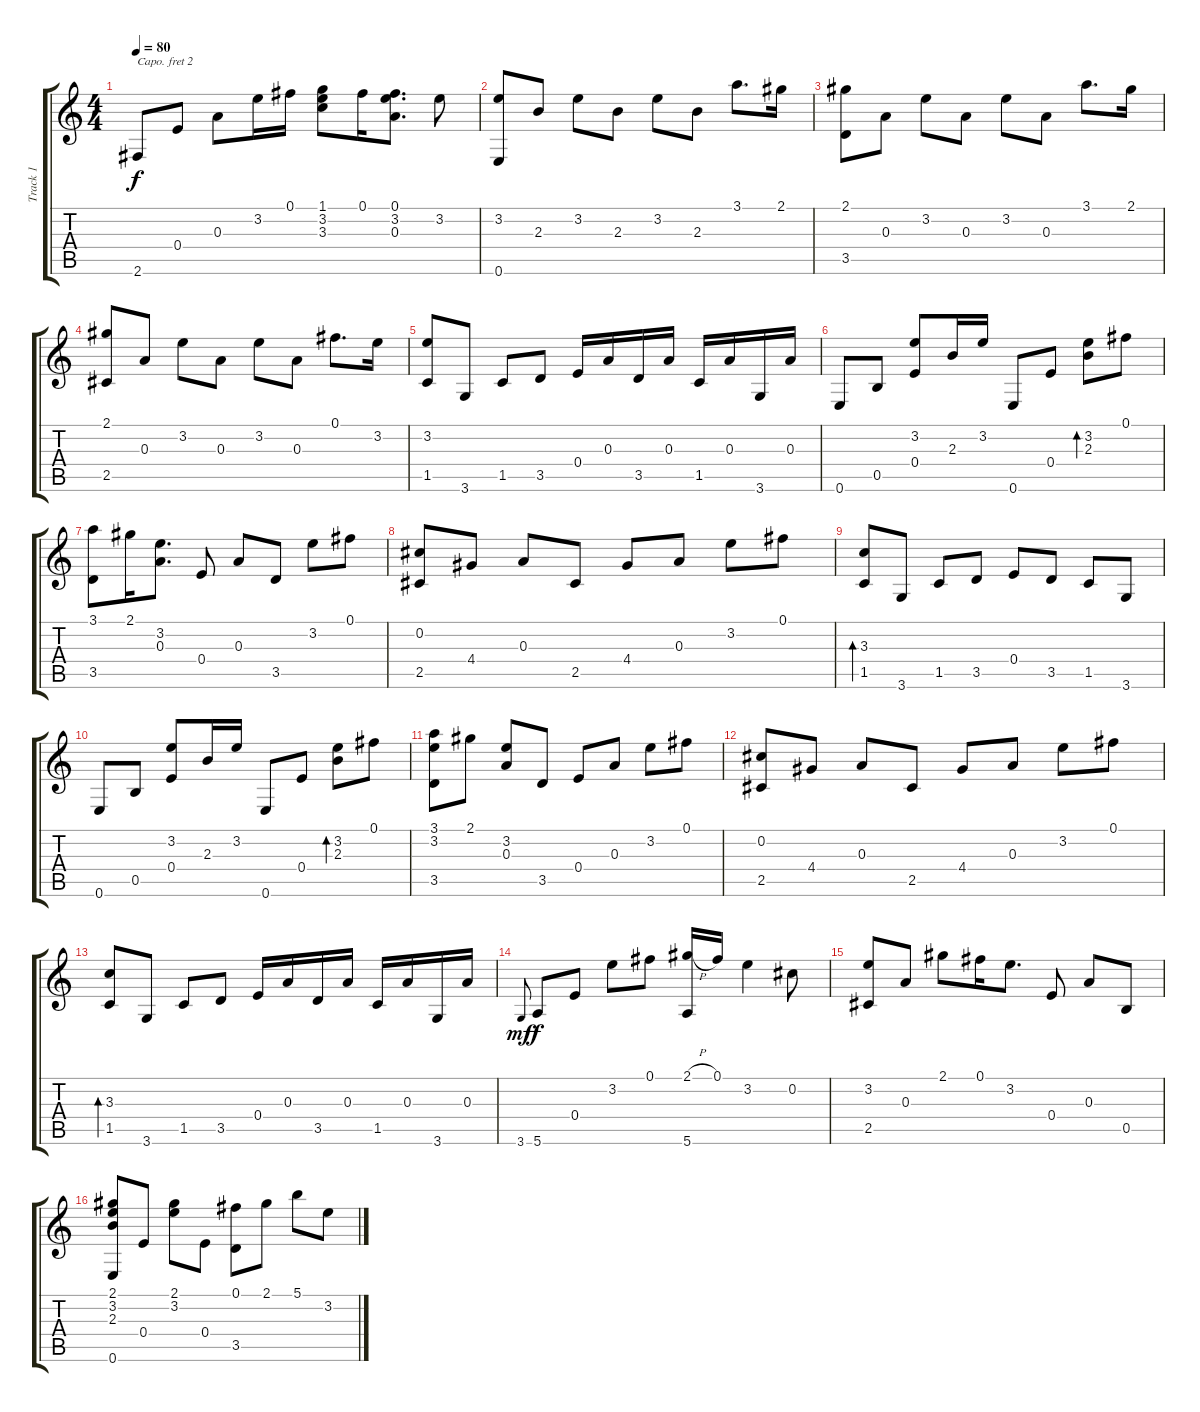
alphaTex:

\track ("Track 1" "Track 1") {instrument acousticguitarsteel}
\staff {score tabs}
\capo 2
\tuning (E4 B3 G3 D3 A2 D2) {hide}
\ts (4 4)
\tempo 80
\clef g2
\ks c
2.6.8{dy f} 0.4.8 0.3.8 3.2.16 0.1.16 (1.1 3.2 3.3).8 0.1.16 (0.1 3.2 0.3).8{d} 3.2.8 |
(3.2 0.6).8 2.3.8 3.2.8 2.3.8 3.2.8 2.3.8 3.1.8{d} 2.1.16 |
(2.1 3.5).8 0.3.8 3.2.8 0.3.8 3.2.8 0.3.8 3.1.8{d} 2.1.16 |
(2.1 2.5).8 0.3.8 3.2.8 0.3.8 3.2.8 0.3.8 0.1.8{d} 3.2.16 |
(3.2 1.5).8 3.6.8 1.5.8 3.5.8 0.4.16 0.3.16 3.5.16 0.3.16 1.5.16 0.3.16 3.6.16 0.3.16 |
0.6.8 0.5.8 (3.2 0.4).8 2.3.16 3.2.16 0.6.8 0.4.8 (3.2 2.3).8{bd 60} 0.1.8 |
(3.1 3.5).8 2.1.16 (3.2 0.3).8{d} 0.4.8 0.3.8 3.5.8 3.2.8 0.1.8 |
(0.2 2.5).8 4.4.8 0.3.8 2.5.8 4.4.8 0.3.8 3.2.8 0.1.8 |
(3.3 1.5).8{bd 60} 3.6.8 1.5.8 3.5.8 0.4.8 3.5.8 1.5.8 3.6.8 |
0.6.8 0.5.8 (3.2 0.4).8 2.3.16 3.2.16 0.6.8 0.4.8 (3.2 2.3).8{bd 60} 0.1.8 |
(3.1 3.2 3.5).8 2.1.8 (3.2 0.3).8 3.5.8 0.4.8 0.3.8 3.2.8 0.1.8 |
(0.2 2.5).8 4.4.8 0.3.8 2.5.8 4.4.8 0.3.8 3.2.8 0.1.8 |
(3.3 1.5).8{bd 120} 3.6.8 1.5.8 3.5.8 0.4.16 0.3.16 3.5.16 0.3.16 1.5.16 0.3.16 3.6.16 0.3.16 |
3.6.8{gr onbeat dy mf} 5.6.8{dy f} 0.4.8 3.2.8 0.1.8 (2.1{h} 5.6).16 0.1.16 3.2.4 0.2.8 |
(3.2 2.5).8 0.3.8 2.1.8 0.1.16 3.2.8{d} 0.4.8 0.3.8 0.5.8 |
(2.1 3.2 2.3 0.6).8 0.4.8 (2.1 3.2).8 0.4.8 (0.1 3.5).8 2.1.8 5.1.8 3.2.8
